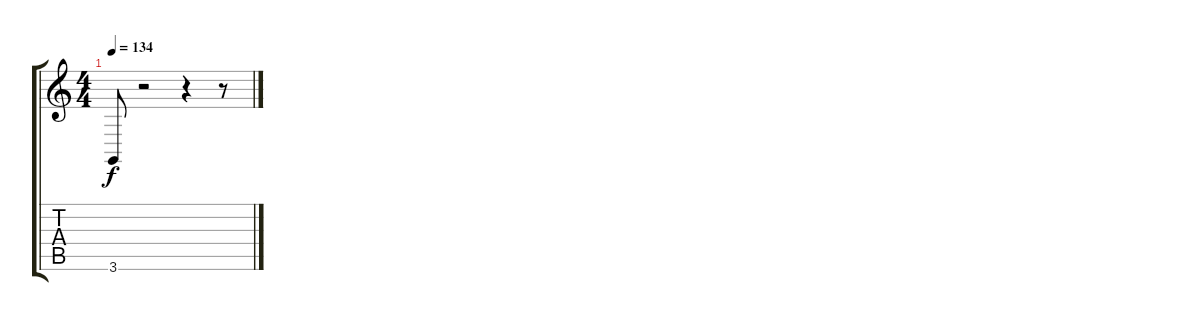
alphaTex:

\track "" {instrument timpani}
\staff {score tabs}
\tuning (E4 B3 G3 D3 A2 E2) {hide}
\ts (4 4)
\tempo 134
\clef g2
\ks c
3.6{t}.8{dy f} r.2 r.4 r.8
